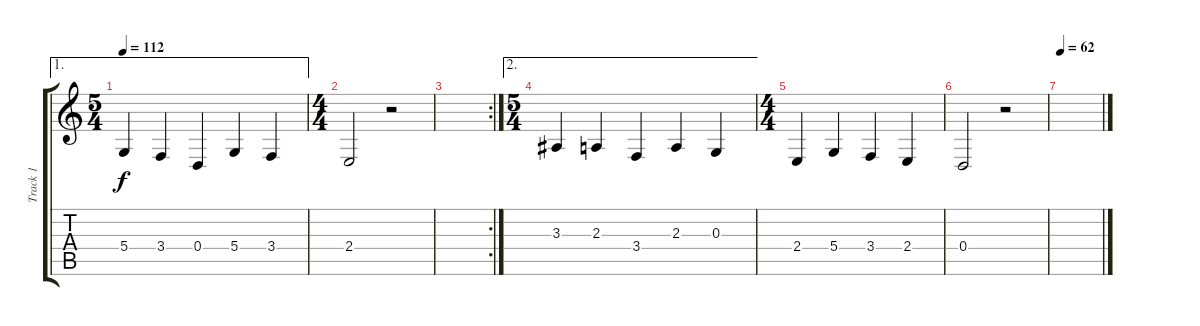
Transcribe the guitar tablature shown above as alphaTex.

\track ("Track 1" "Track 1") {instrument tenorsax}
\staff {score tabs}
\tuning (E4 B3 G3 D3 A2 E2) {hide}
\ae 1
\ts (5 4)
\tempo 112
\clef g2
\ks c
5.4.4{dy f} 3.4.4 0.4.4 5.4.4 3.4.4 |
\ts (4 4)
2.4.2 r.2 |
\rc 2
|
\ae 2
\ts (5 4)
3.3.4 2.3.4 3.4.4 2.3.4 0.3.4 |
\ts (4 4)
2.4.4 5.4.4 3.4.4 2.4.4 |
0.4.2 r.2 |
\tempo 62
